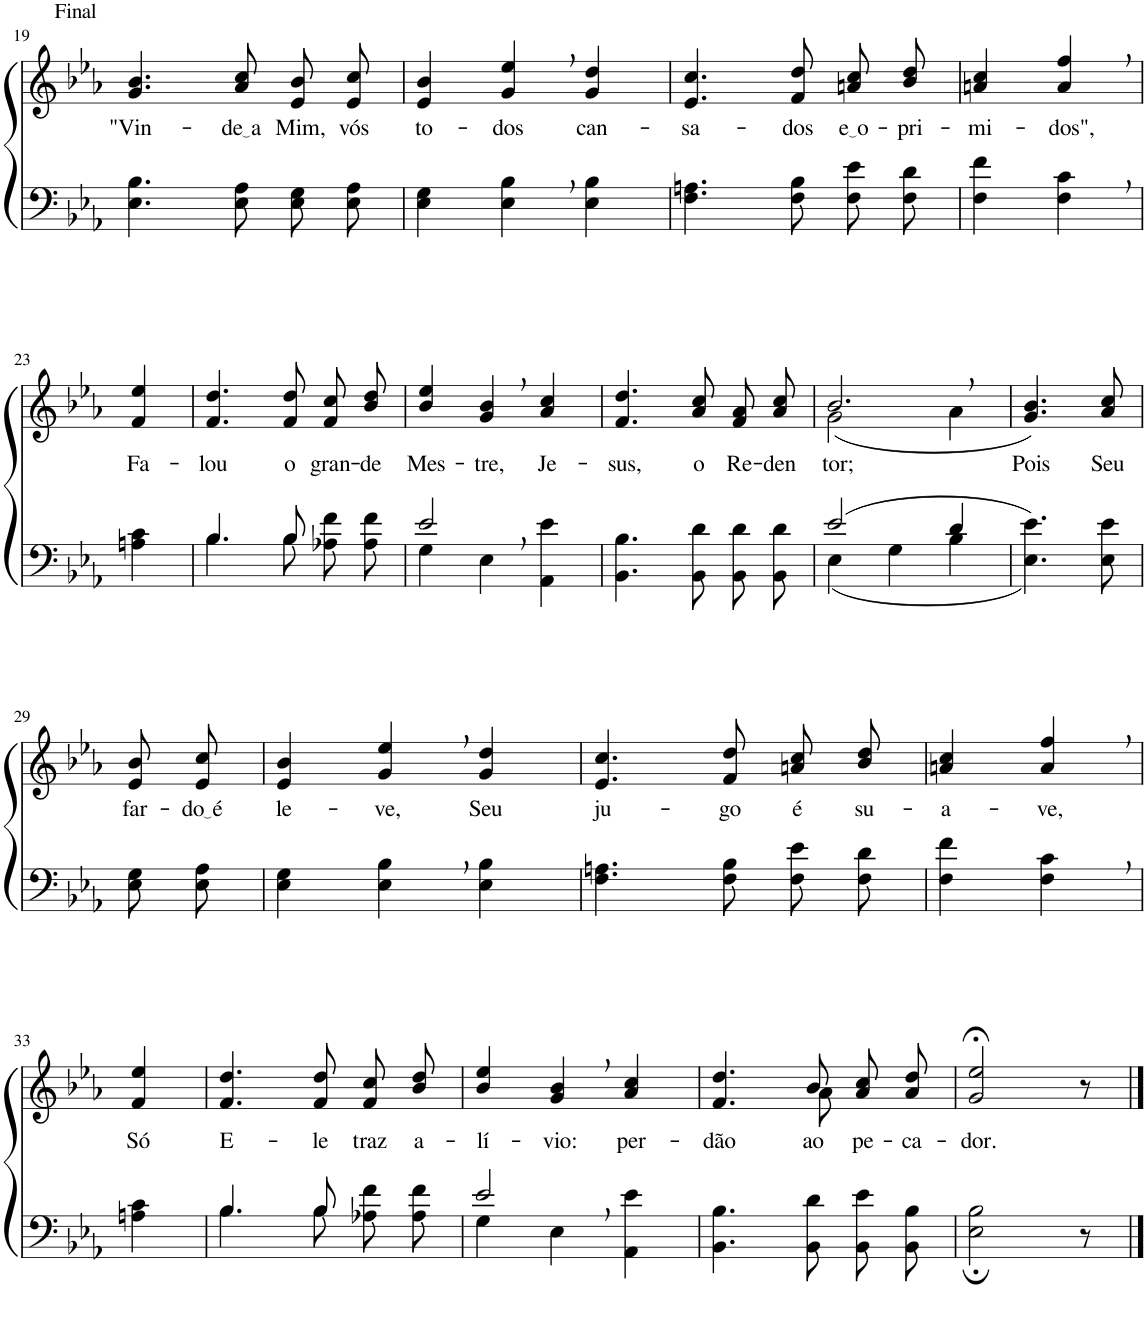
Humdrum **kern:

**kern	**kern	**text
*part2	*part1	*part1
*staff2	*staff1	*staff1
*I"Parte III e IV	*I"Parte I e II	*
!!LO:PB:g=z
*clefF4	*clefG2	*
*Trd1c2	*Trd1c2	*
*k[b-e-a-]	*k[b-e-a-]	*
*M3/4	*M3/4	*
=19	=19	=19
!	!LO:TX:a:t=Final	!
!	!	!LO:LY:b
4.E-\ 4.B-\	4.g/ 4.b-/	"Vin-
!	!	!LO:LY:b
8E-\ 8A-\	8a-/ 8cc/	de a
!	!	!LO:LY:b
8E-\ 8G\L	8e-/ 8b-/L	-Mim,
!	!	!LO:LY:b
8E-\ 8A-\J	8e-/ 8cc/J	vós
=20	=20	=20
!	!	!LO:LY:b
4E-\ 4G\	4e-/ 4b-/	to-
!	!	!LO:LY:b
4E-\, 4B-\,	4g/, 4ee-/,	-dos
!	!	!LO:LY:b
4E-\ 4B-\	4g/ 4dd/	can-
=21	=21	=21
!	!	!LO:LY:b
4.F\ 4.An\	4.e-/ 4.cc/	-sa-
!	!	!LO:LY:b
8F\ 8B-\	8f/ 8dd/	-dos
!	!	!LO:LY:b
8F\ 8e-\L	8an\ 8cc\L	e o
!	!	!LO:LY:b
8F\ 8d\J	8b-\ 8dd\J	-pri-
=22	=22	=22
!	!	!LO:LY:b
4F\ 4f\	4an/ 4cc/	-mi-
!	!	!LO:LY:b
4F\, 4c\,	4a/, 4ff/,	-dos",
!!LO:LB:g=z
=23	=23	=23
!	!	!LO:LY:b
4An\ 4c\	4f/ 4ee-/	Fa-
=24	=24	=24
*^	*	*
!	!	!	!LO:LY:b
4.B-\	4.B-/	4.f/ 4.dd/	-lou
!	!	!	!LO:LY:b
8B-\	8B-/	8f/ 8dd/	o
!	!	!	!LO:LY:b
8A-X\ 8f\L	4ryy	8f/ 8cc/L	gran-
!	!	!	!LO:LY:b
8A-\ 8f\J	.	8b-/ 8dd/J	-de
=25	=25	=25	=25
!	!	!	!LO:LY:b
2e-,/	4G\	4b-/ 4ee-/	Mes-
!	!	!	!LO:LY:b
.	4E-\	4g/, 4b-/,	-tre,
!	!	!	!LO:LY:b
4ryy	4AA-\ 4e-\	4a-/ 4cc/	Je-
=26	=26	=26	=26
!	!	!	!LO:LY:b
*v	*v	*	*
4.BB-\ 4.B-\	4.f/ 4.dd/	-sus,
!	!	!LO:LY:b
8BB-\ 8d\	8a-/ 8cc/	o
!	!	!LO:LY:b
8BB-\ 8d\L	8f/ 8a-/L	Re-
!	!	!LO:LY:b
8BB-\ 8d\J	8a-/ 8cc/J	-den-
=27	=27	=27
*^	*^	*
!	!	!	!	!LO:LY:b
(2e-/	(4E-\	2.b-,/	(2g\	-tor;
.	4G\	.	.	.
4d/	4B-\	.	4a-\	.
=28	=28	=28	=28	=28
!	!	!	!	!LO:LY:b
*v	*v	*	*	*
*	*v	*v	*
4.E-\ 4.e-\))	4.g/ 4.b-/)	-Pois
!	!	!LO:LY:b
8E-\ 8e-\	8a-/ 8cc/	Seu
!!LO:LB:g=z
=29	=29	=29
!	!	!LO:LY:b
8E-\ 8G\L	8e-/ 8b-/L	far-
!	!	!LO:LY:b
8E-\ 8A-\J	8e-/ 8cc/J	do é
=30	=30	=30
!	!	!LO:LY:b
4E-\ 4G\	4e-/ 4b-/	le-
!	!	!LO:LY:b
4E-\, 4B-\,	4g/, 4ee-/,	-ve,
!	!	!LO:LY:b
4E-\ 4B-\	4g/ 4dd/	Seu
=31	=31	=31
!	!	!LO:LY:b
4.F\ 4.An\	4.e-/ 4.cc/	ju-
!	!	!LO:LY:b
8F\ 8B-\	8f/ 8dd/	-go
!	!	!LO:LY:b
8F\ 8e-\L	8an\ 8cc\L	é
!	!	!LO:LY:b
8F\ 8d\J	8b-\ 8dd\J	su-
=32	=32	=32
!	!	!LO:LY:b
4F\ 4f\	4an/ 4cc/	-a-
!	!	!LO:LY:b
4F\, 4c\,	4a/, 4ff/,	-ve,
!!LO:LB:g=z
=33	=33	=33
!	!	!LO:LY:b
4An\ 4c\	4f/ 4ee-/	Só
=34	=34	=34
*^	*	*
!	!	!	!LO:LY:b
4.B-\	4.B-/	4.f/ 4.dd/	E-
!	!	!	!LO:LY:b
8B-\	8B-/	8f/ 8dd/	-le
!	!	!	!LO:LY:b
8A-X\ 8f\L	4ryy	8f/ 8cc/L	traz
!	!	!	!LO:LY:b
8A-\ 8f\J	.	8b-/ 8dd/J	a-
=35	=35	=35	=35
!	!	!	!LO:LY:b
2e-,/	4G\	4b-/ 4ee-/	-lí-
!	!	!	!LO:LY:b
.	4E-\	4g/, 4b-/,	-vio:
!	!	!	!LO:LY:b
4ryy	4AA-\ 4e-\	4a-/ 4cc/	per-
=36	=36	=36	=36
!	!	!	!LO:LY:b
*v	*v	*^	*
4.BB-\ 4.B-\	4.f/ 4.dd/	4.ryy	-dão
!	!	!	!LO:LY:b
8BB-\ 8d\	8b-/	8a-\	ao
!	!	!	!LO:LY:b
8BB-\ 8e-\L	8a-\ 8cc\L	4ryy	pe-
!	!	!	!LO:LY:b
8BB-\ 8B-\J	8a-\ 8dd\J	.	-ca-
*	*v	*v	*
=37	=37	=37
!	!	!LO:LY:b
2E-\; 2B-\;	2g/;< 2ee-/;<	-dor.
8r	8r	.
==	==	==
*-	*-	*-
